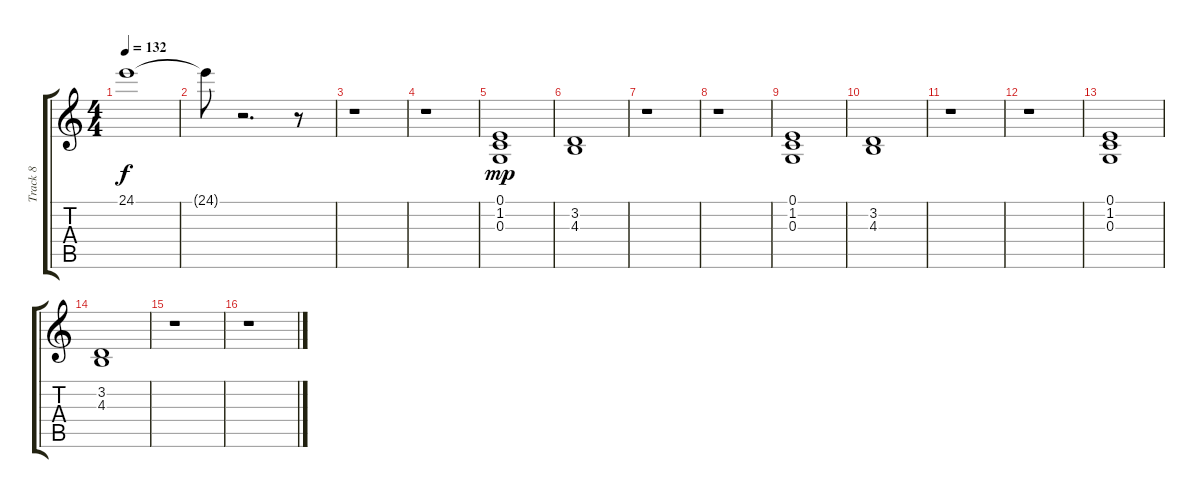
\track ("Track 8" "Track 8") {instrument acousticgrandpiano}
\staff {score tabs}
\tuning (E4 B3 G3 D3 A2 E2) {hide}
\ts (4 4)
\tempo 132
\clef g2
\ks c
24.1{t}.1{dy f} |
24.1{t}.8 r.2{d} r.8 |
r.1 |
r.1 |
(0.1 1.2 0.3).1{dy mp volume 15} |
(3.2 4.3).1 |
r.1 |
r.1 |
(0.1 1.2 0.3).1 |
(3.2 4.3).1 |
r.1 |
r.1 |
(0.1 1.2 0.3).1 |
(3.2 4.3).1 |
r.1 |
r.1
